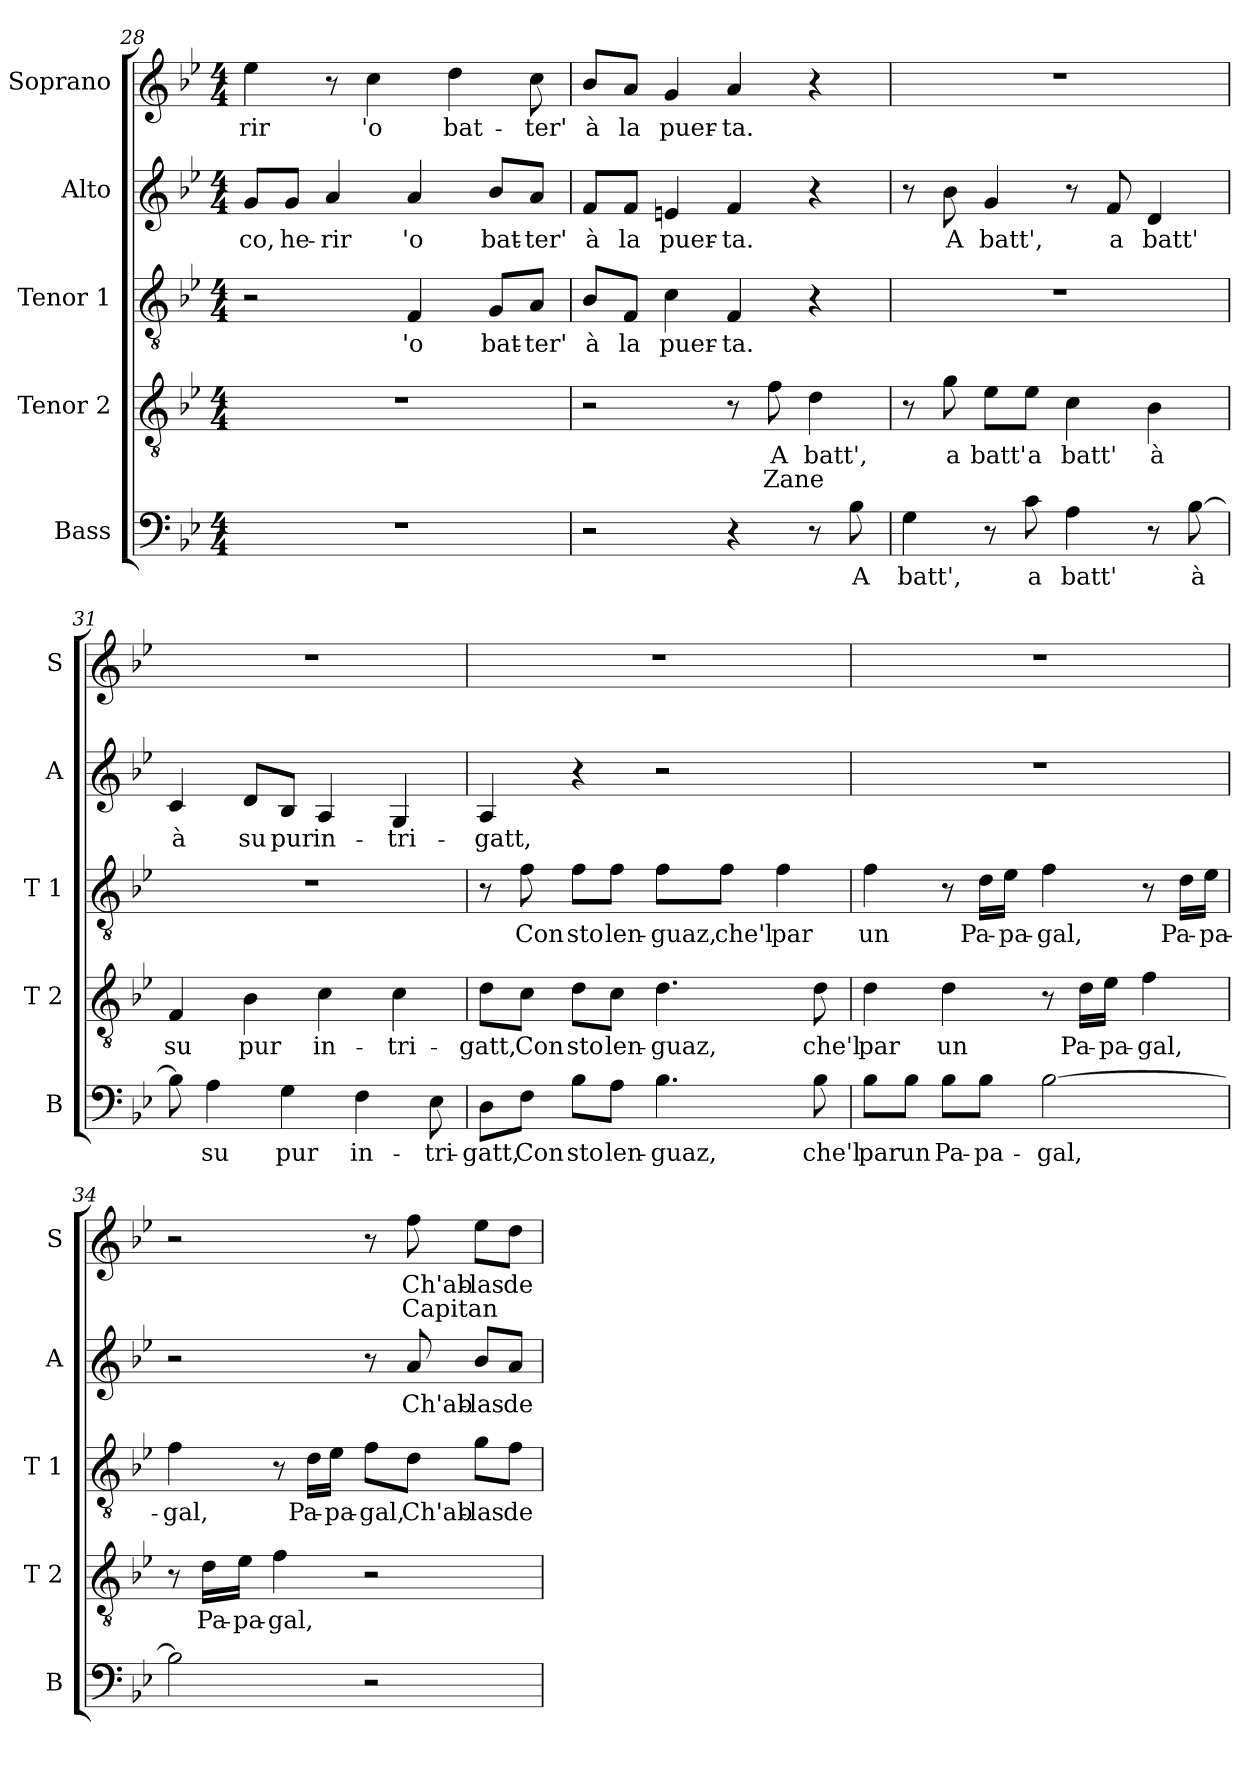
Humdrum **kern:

**kern	**text	**kern	**text	**text	**kern	**text	**kern	**text	**kern	**text	**text
*part5	*part5	*part4	*part4	*part4	*part3	*part3	*part2	*part2	*part1	*part1	*part1
*staff5	*staff5	*staff4	*staff4	*staff4	*staff3	*staff3	*staff2	*staff2	*staff1	*staff1	*staff1
*I"Bass	*	*I"Tenor 2	*	*	*I"Tenor 1	*	*I"Alto	*	*I"Soprano	*	*
*I'B	*	*I'T 2	*	*	*I'T 1	*	*I'A	*	*I'S	*	*
*clefF4	*	*clefGv2	*	*	*clefGv2	*	*clefG2	*	*clefG2	*	*
*k[b-e-]	*	*k[b-e-]	*	*	*k[b-e-]	*	*k[b-e-]	*	*k[b-e-]	*	*
*B-:	*	*B-:	*	*	*B-:	*	*B-:	*	*B-:	*	*
*M4/4	*	*M4/4	*	*	*M4/4	*	*M4/4	*	*M4/4	*	*
=28	=28	=28	=28	=28	=28	=28	=28	=28	=28	=28	=28
!	!	!	!	!	!	!	!	!LO:LY:b	!	!LO:LY:b	!
1r	.	1r	.	.	2r	.	8g/L	-co,	4ee-\	-rir	.
!	!	!	!	!	!	!	!	!LO:LY:b	!	!	!
.	.	.	.	.	.	.	8g/J	he-	.	.	.
!	!	!	!	!	!	!	!	!LO:LY:b	!	!	!
.	.	.	.	.	.	.	4a/	-rir	8r	.	.
!	!	!	!	!	!	!	!	!	!	!LO:LY:b	!
.	.	.	.	.	.	.	.	.	4cc\	'o	.
!	!	!	!	!	!	!LO:LY:b	!	!LO:LY:b	!	!	!
.	.	.	.	.	4F/	'o	4a/	'o	.	.	.
!	!	!	!	!	!	!	!	!	!	!LO:LY:b	!
.	.	.	.	.	.	.	.	.	4dd\	bat-	.
!	!	!	!	!	!	!LO:LY:b	!	!LO:LY:b	!	!	!
.	.	.	.	.	8G/L	bat-	8b-/L	bat-	.	.	.
!	!	!	!	!	!	!LO:LY:b	!	!LO:LY:b	!	!LO:LY:b	!
.	.	.	.	.	8A/J	-ter'	8a/J	-ter'	8cc\	-ter'	.
!!LO:LB:g=z
=29	=29	=29	=29	=29	=29	=29	=29	=29	=29	=29	=29
!	!	!	!	!	!	!LO:LY:b	!	!LO:LY:b	!	!LO:LY:b	!
2r	.	2r	.	.	8B-/L	à	8f/L	à	8b-/L	à	.
!	!	!	!	!	!	!LO:LY:b	!	!LO:LY:b	!	!LO:LY:b	!
.	.	.	.	.	8F/J	la	8f/J	la	8a/J	la	.
!	!	!	!	!	!	!LO:LY:b	!	!LO:LY:b	!	!LO:LY:b	!
.	.	.	.	.	4c\	puer-	4en/	puer-	4g/	puer-	.
!	!	!	!	!	!	!LO:LY:b	!	!LO:LY:b	!	!LO:LY:b	!
4r	.	8r	.	.	4F/	-ta.	4f/	-ta.	4a/	-ta.	.
!	!	!	!LO:LY:b	!LO:LY:a	!	!	!	!	!	!	!
.	.	8f\	A	Zane	.	.	.	.	.	.	.
!	!	!	!LO:LY:b	!	!	!	!	!	!	!	!
8r	.	4d\	batt',	.	4r	.	4r	.	4r	.	.
!	!LO:LY:b	!	!	!	!	!	!	!	!	!	!
8B-\	A	.	.	.	.	.	.	.	.	.	.
=30	=30	=30	=30	=30	=30	=30	=30	=30	=30	=30	=30
!	!LO:LY:b	!	!	!	!	!	!	!	!	!	!
4G\	batt',	8r	.	.	1r	.	8r	.	1r	.	.
!	!	!	!LO:LY:b	!	!	!	!	!LO:LY:b	!	!	!
.	.	8g\	a	.	.	.	8b-\	A	.	.	.
!	!	!	!LO:LY:b	!	!	!	!	!LO:LY:b	!	!	!
8r	.	8e-\L	batt'	.	.	.	4g/	batt',	.	.	.
!	!LO:LY:b	!	!LO:LY:b	!	!	!	!	!	!	!	!
8c\	a	8e-\J	a	.	.	.	.	.	.	.	.
!	!LO:LY:b	!	!LO:LY:b	!	!	!	!	!	!	!	!
4A\	batt'	4c\	batt'	.	.	.	8r	.	.	.	.
!	!	!	!	!	!	!	!	!LO:LY:b	!	!	!
.	.	.	.	.	.	.	8f/	a	.	.	.
!	!	!	!LO:LY:b	!	!	!	!	!LO:LY:b	!	!	!
8r	.	4B-\	à	.	.	.	4d/	batt'	.	.	.
!	!LO:LY:b	!	!	!	!	!	!	!	!	!	!
[8B-\	à	.	.	.	.	.	.	.	.	.	.
=31	=31	=31	=31	=31	=31	=31	=31	=31	=31	=31	=31
!	!	!	!LO:LY:b	!	!	!	!	!LO:LY:b	!	!	!
8B-\]	.	4F/	su	.	1r	.	4c/	à	1r	.	.
!	!LO:LY:b	!	!	!	!	!	!	!	!	!	!
4A\	su	.	.	.	.	.	.	.	.	.	.
!	!	!	!LO:LY:b	!	!	!	!	!LO:LY:b	!	!	!
.	.	4B-\	pur	.	.	.	8d/L	su	.	.	.
!	!LO:LY:b	!	!	!	!	!	!	!LO:LY:b	!	!	!
4G\	pur	.	.	.	.	.	8B-/J	pur	.	.	.
!	!	!	!LO:LY:b	!	!	!	!	!LO:LY:b	!	!	!
.	.	4c\	in-	.	.	.	4A/	in-	.	.	.
!	!LO:LY:b	!	!	!	!	!	!	!	!	!	!
4F\	in-	.	.	.	.	.	.	.	.	.	.
!	!	!	!LO:LY:b	!	!	!	!	!LO:LY:b	!	!	!
.	.	4c\	-tri-	.	.	.	4G/	-tri-	.	.	.
!	!LO:LY:b	!	!	!	!	!	!	!	!	!	!
8E-\	-tri-	.	.	.	.	.	.	.	.	.	.
=32	=32	=32	=32	=32	=32	=32	=32	=32	=32	=32	=32
!	!LO:LY:b	!	!LO:LY:b	!	!	!	!	!LO:LY:b	!	!	!
8D\L	-gatt,	8d\L	-gatt,	.	8r	.	4A/	-gatt,	1r	.	.
!	!LO:LY:b	!	!LO:LY:b	!	!	!LO:LY:b	!	!	!	!	!
8F\J	Con	8c\J	Con	.	8f\	Con	.	.	.	.	.
!	!LO:LY:b	!	!LO:LY:b	!	!	!LO:LY:b	!	!	!	!	!
8B-\L	sto	8d\L	sto	.	8f\L	sto	4r	.	.	.	.
!	!LO:LY:b	!	!LO:LY:b	!	!	!LO:LY:b	!	!	!	!	!
8A\J	len-	8c\J	len-	.	8f\J	len-	.	.	.	.	.
!	!LO:LY:b	!	!LO:LY:b	!	!	!LO:LY:b	!	!	!	!	!
4.B-\	-guaz,	4.d\	-guaz,	.	8f\L	-guaz,	2r	.	.	.	.
!	!	!	!	!	!	!LO:LY:b	!	!	!	!	!
.	.	.	.	.	8f\J	che'l	.	.	.	.	.
!	!	!	!	!	!	!LO:LY:b	!	!	!	!	!
.	.	.	.	.	4f\	par	.	.	.	.	.
!	!LO:LY:b	!	!LO:LY:b	!	!	!	!	!	!	!	!
8B-\	che'l	8d\	che'l	.	.	.	.	.	.	.	.
!!LO:PB:g=z
=33	=33	=33	=33	=33	=33	=33	=33	=33	=33	=33	=33
!	!LO:LY:b	!	!LO:LY:b	!	!	!LO:LY:b	!	!	!	!	!
8B-\L	par	4d\	par	.	4f\	un	1r	.	1r	.	.
!	!LO:LY:b	!	!	!	!	!	!	!	!	!	!
8B-\J	un	.	.	.	.	.	.	.	.	.	.
!	!LO:LY:b	!	!LO:LY:b	!	!	!	!	!	!	!	!
8B-\L	Pa-	4d\	un	.	8r	.	.	.	.	.	.
!	!LO:LY:b	!	!	!	!	!LO:LY:b	!	!	!	!	!
8B-\J	-pa-	.	.	.	16d\LL	Pa-	.	.	.	.	.
!	!	!	!	!	!	!LO:LY:b	!	!	!	!	!
.	.	.	.	.	16e-\JJ	-pa-	.	.	.	.	.
!	!LO:LY:b	!	!	!	!	!LO:LY:b	!	!	!	!	!
[2B-\	-gal,	8r	.	.	4f\	-gal,	.	.	.	.	.
!	!	!	!LO:LY:b	!	!	!	!	!	!	!	!
.	.	16d\LL	Pa-	.	.	.	.	.	.	.	.
!	!	!	!LO:LY:b	!	!	!	!	!	!	!	!
.	.	16e-\JJ	-pa-	.	.	.	.	.	.	.	.
!	!	!	!LO:LY:b	!	!	!	!	!	!	!	!
.	.	4f\	-gal,	.	8r	.	.	.	.	.	.
!	!	!	!	!	!	!LO:LY:b	!	!	!	!	!
.	.	.	.	.	16d\LL	Pa-	.	.	.	.	.
!	!	!	!	!	!	!LO:LY:b	!	!	!	!	!
.	.	.	.	.	16e-\JJ	-pa-	.	.	.	.	.
=34	=34	=34	=34	=34	=34	=34	=34	=34	=34	=34	=34
!	!	!	!	!	!	!LO:LY:b	!	!	!	!	!
2B-\]	.	8r	.	.	4f\	-gal,	2r	.	2r	.	.
!	!	!	!LO:LY:b	!	!	!	!	!	!	!	!
.	.	16d\LL	Pa-	.	.	.	.	.	.	.	.
!	!	!	!LO:LY:b	!	!	!	!	!	!	!	!
.	.	16e-\JJ	-pa-	.	.	.	.	.	.	.	.
!	!	!	!LO:LY:b	!	!	!	!	!	!	!	!
.	.	4f\	-gal,	.	8r	.	.	.	.	.	.
!	!	!	!	!	!	!LO:LY:b	!	!	!	!	!
.	.	.	.	.	16d\LL	Pa-	.	.	.	.	.
!	!	!	!	!	!	!LO:LY:b	!	!	!	!	!
.	.	.	.	.	16e-\JJ	-pa-	.	.	.	.	.
!	!	!	!	!	!	!LO:LY:b	!	!	!	!	!
2r	.	2r	.	.	8f\L	-gal,	8r	.	8r	.	.
!	!	!	!	!	!	!LO:LY:b	!	!LO:LY:b	!	!LO:LY:b	!LO:LY:a
.	.	.	.	.	8d\J	Ch'ab-	8a/	Ch'ab-	8ff\	Ch'ab-	Capitan
!	!	!	!	!	!	!LO:LY:b	!	!LO:LY:b	!	!LO:LY:b	!
.	.	.	.	.	8g\L	-las	8b-/L	-las	8ee-\L	-las	.
!	!	!	!	!	!	!LO:LY:b	!	!LO:LY:b	!	!LO:LY:b	!
.	.	.	.	.	8f\J	de	8a/J	de	8dd\J	de	.
=	=	=	=	=	=	=	=	=	=	=	=
*-	*-	*-	*-	*-	*-	*-	*-	*-	*-	*-	*-
